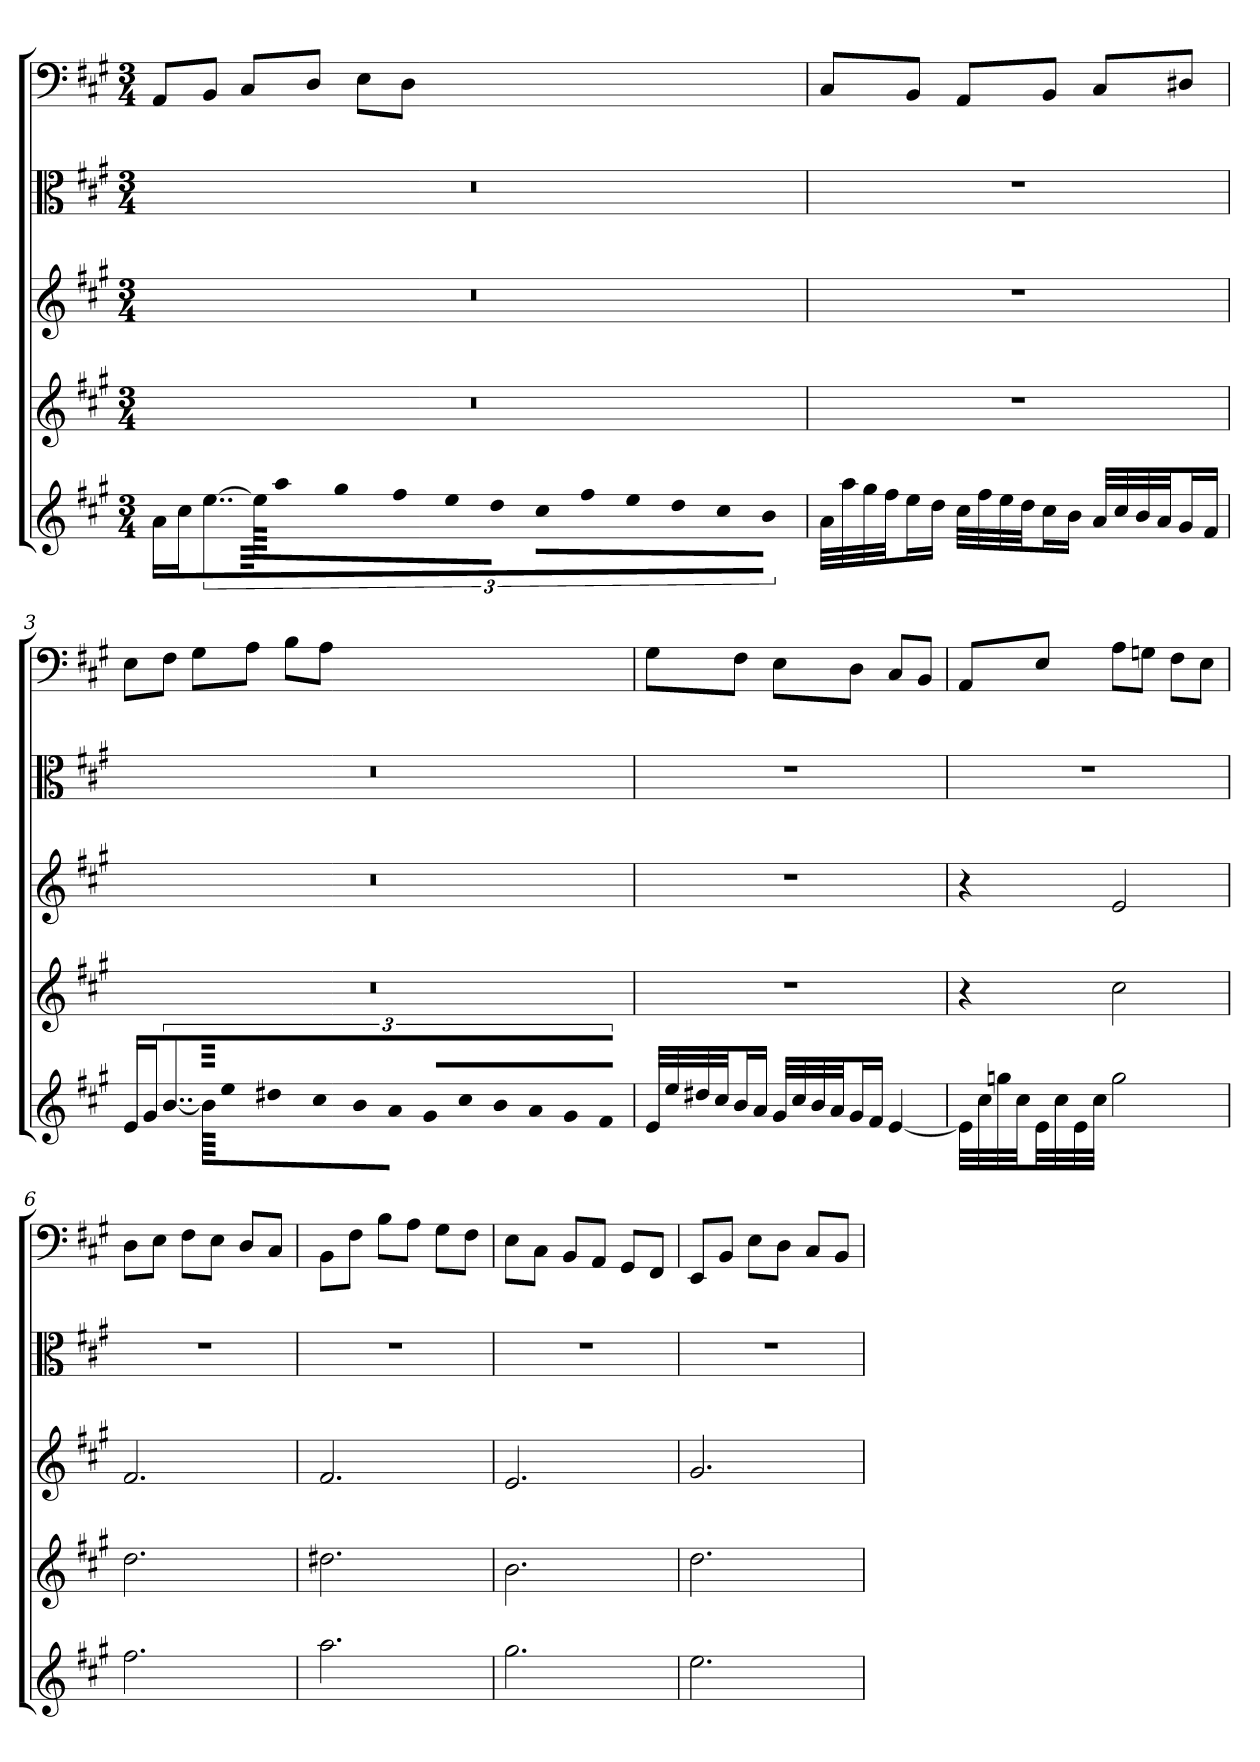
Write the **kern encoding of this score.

**kern	**kern	**kern	**kern	**kern
*part5	*part4	*part3	*part2	*part1
*staff5	*staff4	*staff3	*staff2	*staff1
*	*	*	*clefC3	*clefF4
*k[f#c#g#]	*k[f#c#g#]	*k[f#c#g#]	*k[f#c#g#]	*k[f#c#g#]
*A:	*A:	*A:	*A:	*A:
*M3/4	*M3/4	*M3/4	*M3/4	*M3/4
=1	=1	=1	=1	=1
16aLL	2.r	2.r	2.r	8AA/L
16cc#J	.	.	.	.
[12..eeJ	.	.	.	8BB/J
.	.	.	.	8C#/L
96eeKLLL]	.	.	.	.
32aa	.	.	.	.
32gg#	.	.	.	.
32ff#JJ	.	.	.	.
16eeL	.	.	.	8D/J
16ddJJ	.	.	.	.
32cc#LLL	.	.	.	8E\L
32ff#	.	.	.	.
32ee	.	.	.	.
32ddJJ	.	.	.	.
16cc#L	.	.	.	8D\J
16bJJ	.	.	.	.
=2	=2	=2	=2	=2
32aLLL	2.r	2.r	2.r	8C#/L
32aa	.	.	.	.
32gg#	.	.	.	.
32ff#JJ	.	.	.	.
16eeL	.	.	.	8BB/J
16ddJJ	.	.	.	.
32cc#LLL	.	.	.	8AA/L
32ff#	.	.	.	.
32ee	.	.	.	.
32ddJJ	.	.	.	.
16cc#L	.	.	.	8BB/J
16bJJ	.	.	.	.
32aLLL	.	.	.	8C#/L
32cc#	.	.	.	.
32b	.	.	.	.
32aJJ	.	.	.	.
16g#L	.	.	.	8D#X/J
16f#JJ	.	.	.	.
=3	=3	=3	=3	=3
16eLL	2.r	2.r	2.r	8E\L
16g#J	.	.	.	.
[12..bJ	.	.	.	8F#\J
.	.	.	.	8G#\L
96bKLLL]	.	.	.	.
32ee	.	.	.	.
32dd#X	.	.	.	.
32cc#JJ	.	.	.	.
16bL	.	.	.	8A\J
16aJJ	.	.	.	.
32g#LLL	.	.	.	8B\L
32cc#	.	.	.	.
32b	.	.	.	.
32aJJ	.	.	.	.
16g#L	.	.	.	8A\J
16f#JJ	.	.	.	.
=4	=4	=4	=4	=4
32eLLL	2.r	2.r	2.r	8G#\L
32ee	.	.	.	.
32dd#X	.	.	.	.
32cc#JJ	.	.	.	.
16bL	.	.	.	8F#\J
16aJJ	.	.	.	.
32g#LLL	.	.	.	8E\L
32cc#	.	.	.	.
32b	.	.	.	.
32aJJ	.	.	.	.
16g#L	.	.	.	8D\J
16f#JJ	.	.	.	.
[4e	.	.	.	8C#/L
.	.	.	.	8BB/J
=5	=5	=5	=5	=5
32eLLL]	4r	4r	2.r	8AA/L
32cc#	.	.	.	.
32ggn	.	.	.	.
32cc#JJ	.	.	.	.
32eLL	.	.	.	8E/J
32cc#	.	.	.	.
32e	.	.	.	.
32cc#JJJ	.	.	.	.
2gg	2cc#	2e	.	8A\L
.	.	.	.	8Gn\J
.	.	.	.	8F#\L
.	.	.	.	8E\J
=6	=6	=6	=6	=6
2.ff#	2.dd	2.f#	2.r	8D\L
.	.	.	.	8E\J
.	.	.	.	8F#\L
.	.	.	.	8E\J
.	.	.	.	8D/L
.	.	.	.	8C#/J
=7	=7	=7	=7	=7
2.aa	2.dd#X	2.f#	2.r	8BB\L
.	.	.	.	8F#\J
.	.	.	.	8B\L
.	.	.	.	8A\J
.	.	.	.	8G#\L
.	.	.	.	8F#\J
=8	=8	=8	=8	=8
2.gg#	2.b	2.e	2.r	8E\L
.	.	.	.	8C#\J
.	.	.	.	8BB/L
.	.	.	.	8AA/J
.	.	.	.	8GG#/L
.	.	.	.	8FF#/J
=9	=9	=9	=9	=9
2.ee	2.dd	2.g#	2.r	8EE/L
.	.	.	.	8BB/J
.	.	.	.	8E\L
.	.	.	.	8D\J
.	.	.	.	8C#/L
.	.	.	.	8BB/J
=	=	=	=	=
*-	*-	*-	*-	*-
